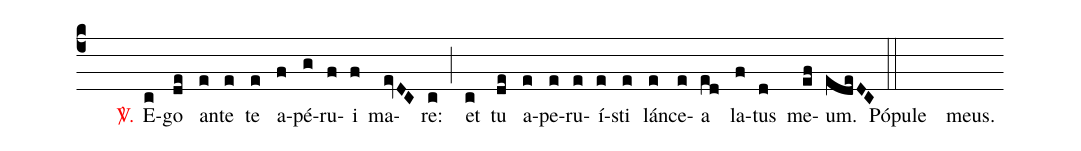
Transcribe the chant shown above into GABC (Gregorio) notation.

%%
(c4) () <v>\red{\Vbar.}</v>() E(c)go(de) an(e)te(e) te(e) a(f)pé(g)ru(f)i(f) ma(evDC)re:(c) (;) et(c) tu(de) a(e)pe(e)ru(e)í(e)sti(e) lán(e)ce(e)a(ed) la(f)tus(d) me(ef)um.(edeDC) (::) Pópule() meus.() ()
